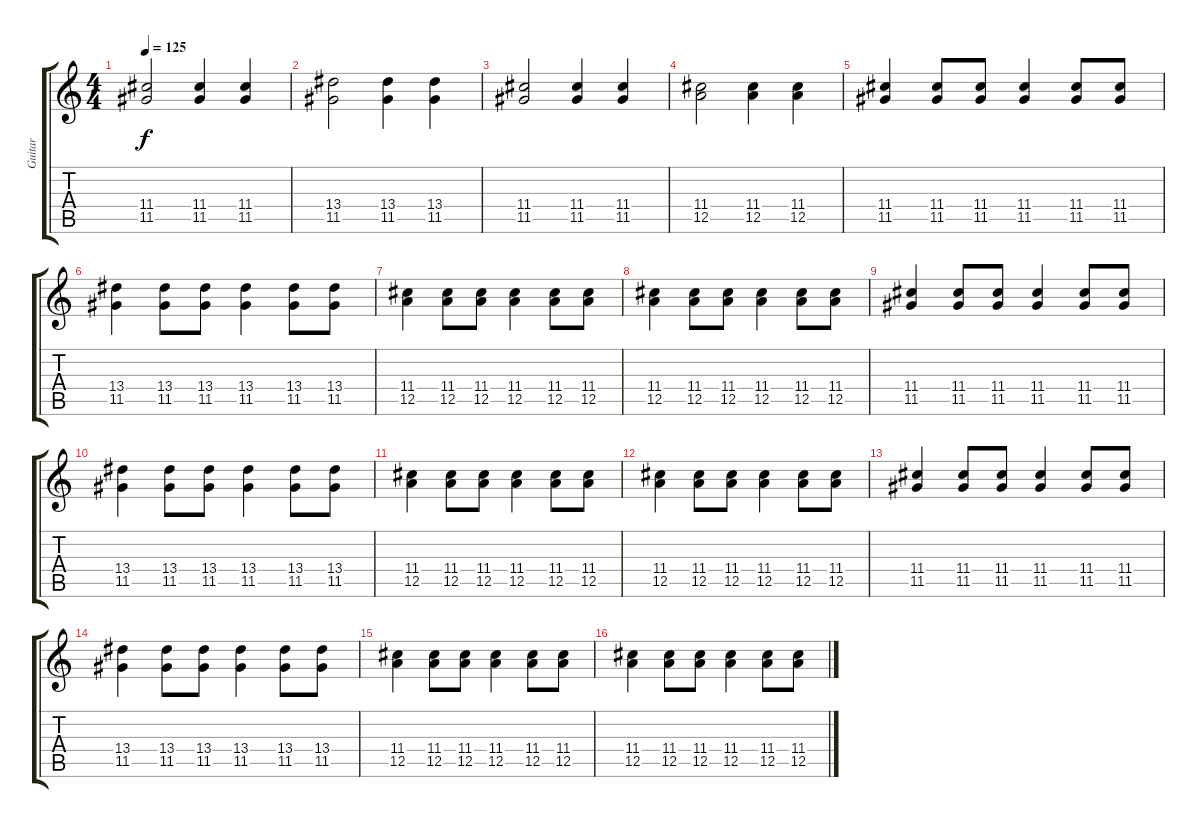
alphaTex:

\track ("Guitar" "Guitar") {instrument distortionguitar}
\staff {score tabs}
\tuning (E4 B3 G3 D3 A2 E2) {hide}
\ts (4 4)
\tempo 125
\clef g2
\ks c
(11.4 11.5).2{dy f} (11.4 11.5).4 (11.4 11.5).4 |
(13.4 11.5).2 (13.4 11.5).4 (13.4 11.5).4 |
(11.4 11.5).2 (11.4 11.5).4 (11.4 11.5).4 |
(11.4 12.5).2 (11.4 12.5).4 (11.4 12.5).4 |
(11.4 11.5).4 (11.4 11.5).8 (11.4 11.5).8 (11.4 11.5).4 (11.4 11.5).8 (11.4 11.5).8 |
(13.4 11.5).4 (13.4 11.5).8 (13.4 11.5).8 (13.4 11.5).4 (13.4 11.5).8 (13.4 11.5).8 |
(11.4 12.5).4 (11.4 12.5).8 (11.4 12.5).8 (11.4 12.5).4 (11.4 12.5).8 (11.4 12.5).8 |
(11.4 12.5).4 (11.4 12.5).8 (11.4 12.5).8 (11.4 12.5).4 (11.4 12.5).8 (11.4 12.5).8 |
(11.4 11.5).4 (11.4 11.5).8 (11.4 11.5).8 (11.4 11.5).4 (11.4 11.5).8 (11.4 11.5).8 |
(13.4 11.5).4 (13.4 11.5).8 (13.4 11.5).8 (13.4 11.5).4 (13.4 11.5).8 (13.4 11.5).8 |
(11.4 12.5).4 (11.4 12.5).8 (11.4 12.5).8 (11.4 12.5).4 (11.4 12.5).8 (11.4 12.5).8 |
(11.4 12.5).4 (11.4 12.5).8 (11.4 12.5).8 (11.4 12.5).4 (11.4 12.5).8 (11.4 12.5).8 |
(11.4 11.5).4 (11.4 11.5).8 (11.4 11.5).8 (11.4 11.5).4 (11.4 11.5).8 (11.4 11.5).8 |
(13.4 11.5).4 (13.4 11.5).8 (13.4 11.5).8 (13.4 11.5).4 (13.4 11.5).8 (13.4 11.5).8 |
(11.4 12.5).4 (11.4 12.5).8 (11.4 12.5).8 (11.4 12.5).4 (11.4 12.5).8 (11.4 12.5).8 |
(11.4 12.5).4 (11.4 12.5).8 (11.4 12.5).8 (11.4 12.5).4 (11.4 12.5).8 (11.4 12.5).8
